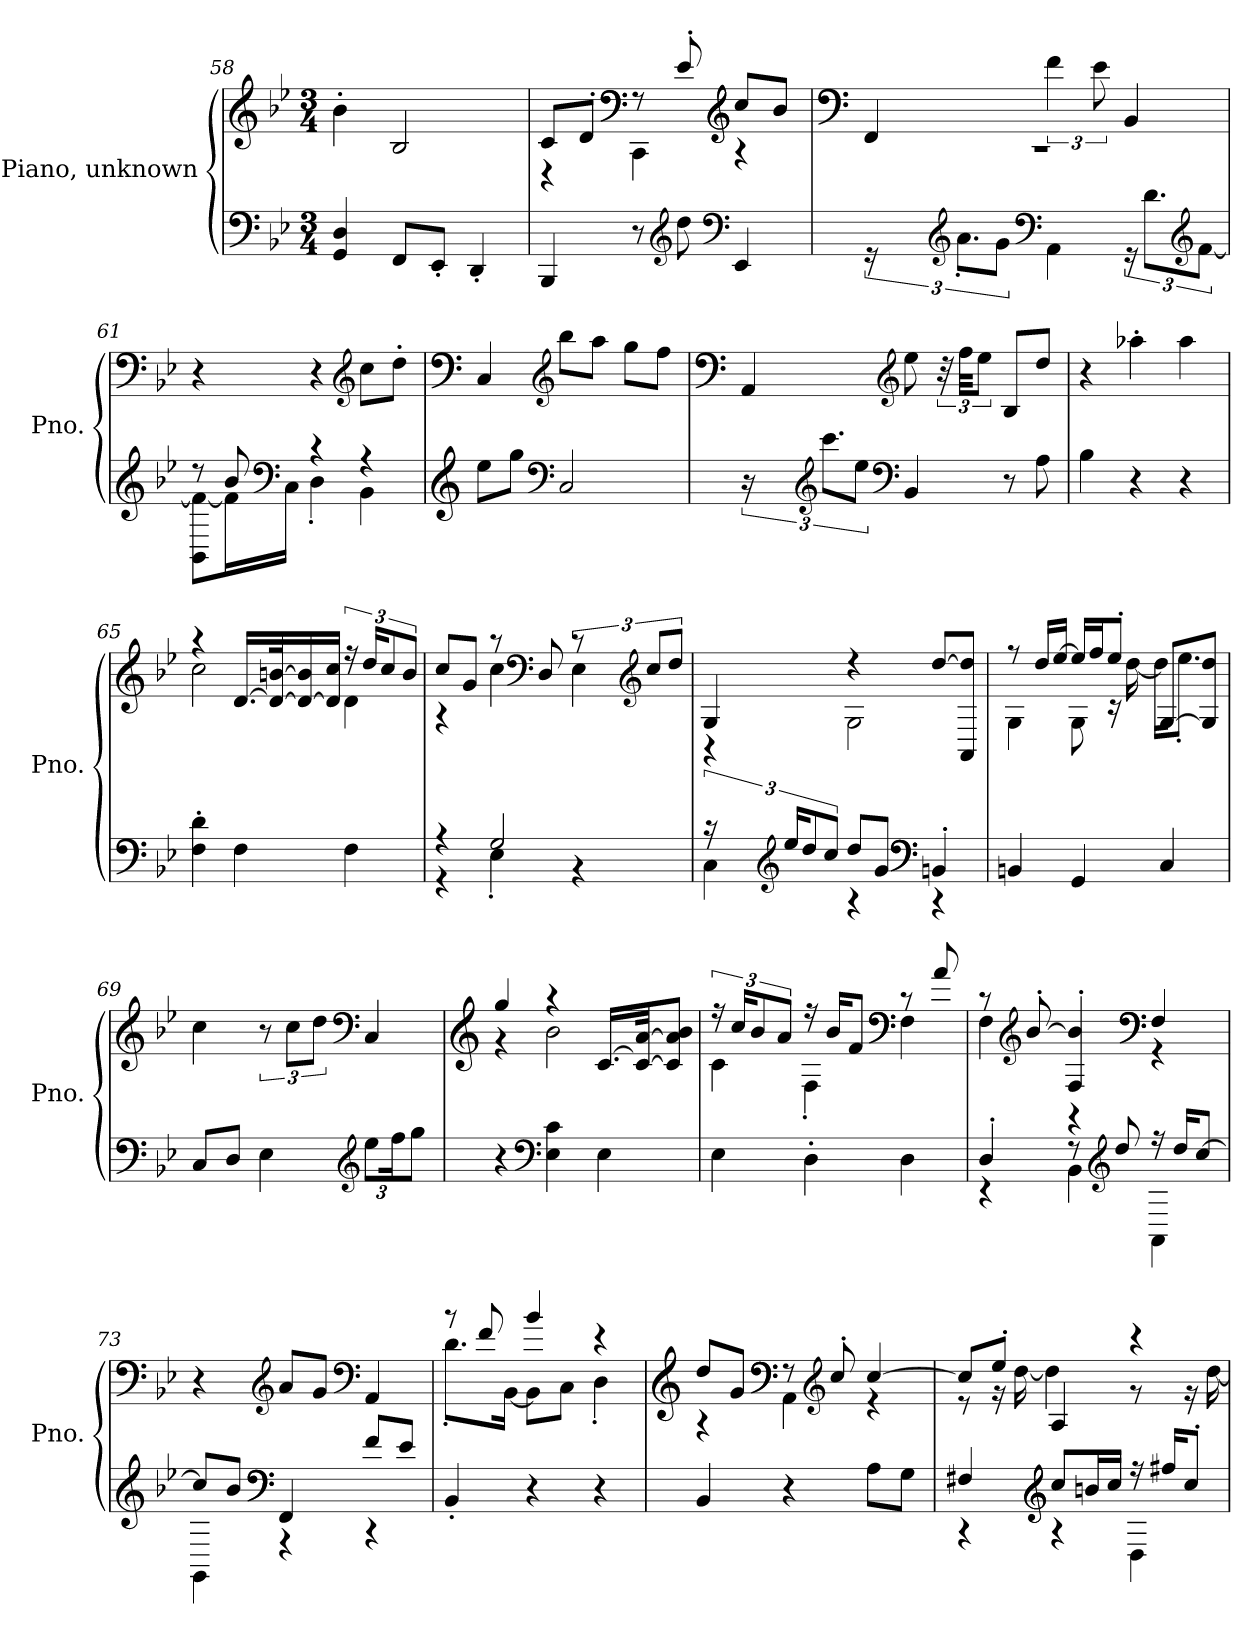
**kern	**kern
*part1	*part1
*staff2	*staff1
*I"Piano, unknown	*
*I'Pno.	*
*clefF4	*clefG2
*k[b-e-]	*k[b-e-]
*M3/4	*M3/4
=58	=58
4GG/ 4D/	4b-'\
8FF/L	2B-/
8EE-'/J	.
4DD'/	.
=59	=59
*	*^
4BBB-/	8c/L	4r
.	8d'/J	.
*	*clefF4	*
8r	8r	4CC\
*clefG2	*	*
8dd\	8e-'/	.
*clefF4	*clefG2	*
4EE-/	8cc/L	4r
.	8b-/J	.
*	*v	*v
=60	=60
*	*clefF4
*^	*
2.r	24r	4FF/
*clefG2	*	*
.	12.a'\L	.
.	12g\J	.
*clefF4	*	*
.	4AA\	6f\
.	.	12e-\
.	24r	4BB-/
.	12.d\L	.
*clefG2	*	*
.	[12f\J	.
!!LO:LB:g=z
=61	=61	=61
8r	8BB-\ 8f\_L	4r
8b-/	16f\L]	.
*clefF4	*	*
.	16C\JJ	.
4r	4D'\	4r
*	*	*clefG2
4r	4BB-\	8cc\L
.	.	8dd'\J
*v	*v	*
=62	=62
*clefG2	*clefF4
8ee-\L	4C/
8gg\J	.
*clefF4	*clefG2
2C/	8bb-\L
.	8aa\J
.	8gg\L
.	8ff\J
=63	=63
*	*clefF4
24r	4AA/
*clefG2	*
12.ccc\L	.
12ee-\J	.
*clefF4	*clefG2
4BB-/	8ee-\
.	48r
.	48ff\KKL
.	12ee-\J
8r	8B-/L
8A\	8dd/J
=64	=64
4B-\	4r
4r	4aa-X'\
4r	4aa-\
!!LO:PB:g=z
=65	=65
*	*^
4F\' 4d\'	4r	2cc\
4F\	[16.d/LL	.
.	32d/_ [32bn/K	.
.	16d/_ 16b/]	.
.	16d/] 16cc/JJ	.
4F\	24r	4d\
.	24dd/KL	.
.	12cc/	.
.	12b/J	.
=66	=66	=66
*^	*	*
4r	4r	8cc/L	4r
.	.	8g/J	.
2G/	4E-'\	8r	4cc\
*	*	*clefF4	*
.	.	8D/	.
.	4r	12r	4E-\
*	*	*clefG2	*
.	.	12cc/L	.
.	.	12dd/J	.
=67	=67	=67	=67
24r	4C\	4G/	4r
*clefG2	*	*	*
24ee-/KL	.	.	.
12dd/	.	.	.
12cc/J	.	.	.
8dd/L	4r	4r	2G\
8g/J	.	.	.
*clefF4	*	*	*
4BBn'/	4r	[8dd/L	.
.	.	8AA/ 8dd/]J	.
*v	*v	*	*
!!LO:LB:g=z	!!
=68	=68	=68
4BBn/	8r	4G\
.	16dd/LL	.
.	[16ee-/JJ	.
4GG/	16ee-/LL]	8G\
.	16ff/J	.
.	8ee-'/J	16r
.	.	[16dd\
4C/	[8G/L	16dd\KL]
.	.	8.ee-'\J
.	8G/] 8dd/J	.
*	*v	*v
=69	=69
8C/L	4cc\
8D/J	.
4E-\	12r
.	12cc\L
.	12dd\J
*clefG2	*clefF4
*Xbrackettup	*
12ee-\L	4C/
24ff\K	.
8gg\J	.
=70	=70
*	*clefG2
*	*^
4r	4gg/	4r
*clefF4	*	*
4E-\ 4c\	4r	2b-\
4E-\	[16.c/LL	.
.	32c/_ [32a/JK	.
.	8c/] 8a/] 8b-/J	.
!!LO:LB:g=z	!!
=71	=71	=71
4E-\	24r	4c\
.	24cc/KL	.
.	12b-/	.
.	12a/J	.
4D'\	16r	4F'\
.	16b-/KL	.
.	8f/J	.
*	*clefF4	*
4D\	8r	4F\
.	8a/	.
=72	=72	=72
*^	*	*
4D'/	4r	8r	4F\
*	*	*clefG2	*
.	.	[8b-'/	.
8r	4BB-\	4F/' 4b-/]'	4r
*clefG2	*	*	*
8dd/	.	.	.
*	*	*clefF4	*
16r	4AA\	4F/	4r
16dd/KL	.	.	.
[8cc/J	.	.	.
*	*	*v	*v
=73	=73	=73
8cc/L]	4GG\	4r
8b-/J	.	.
*clefF4	*	*clefG2
4FF/	4r	8a/L
.	.	8g/J
*	*	*clefF4
8f/L	4r	4AA/
8e-/J	.	.
*v	*v	*
=74	=74
*	*^
4BB-'/	8r	8.d'\L
.	8f/	.
.	.	[16BB-\Jk
4r	4b-/	8BB-\L]
.	.	8C\J
4r	4r	4D'\
!!LO:LB:g=z	!!
=75	=75	=75
*	*clefG2	*
4BB-/	8dd/L	4r
.	8g/J	.
*	*clefF4	*
4r	8r	4AA\
*	*clefG2	*
.	8cc'/	.
8A\L	[4cc/	4r
8G\J	.	.
=76	=76	=76
*^	*	*
4F#X/	4r	8cc/L]	8r
.	.	8ee-'/J	16r
.	.	.	[16dd\
*clefG2	*	*	*
8cc/L	4r	4A/	4dd\]
16bn/L	.	.	.
16cc/JJ	.	.	.
16r	4D\	4r	8r
16ff#X/KL	.	.	.
8cc'/J	.	.	16r
.	.	.	[16dd\
*v	*v	*	*
*	*v	*v
=	=
*-	*-
